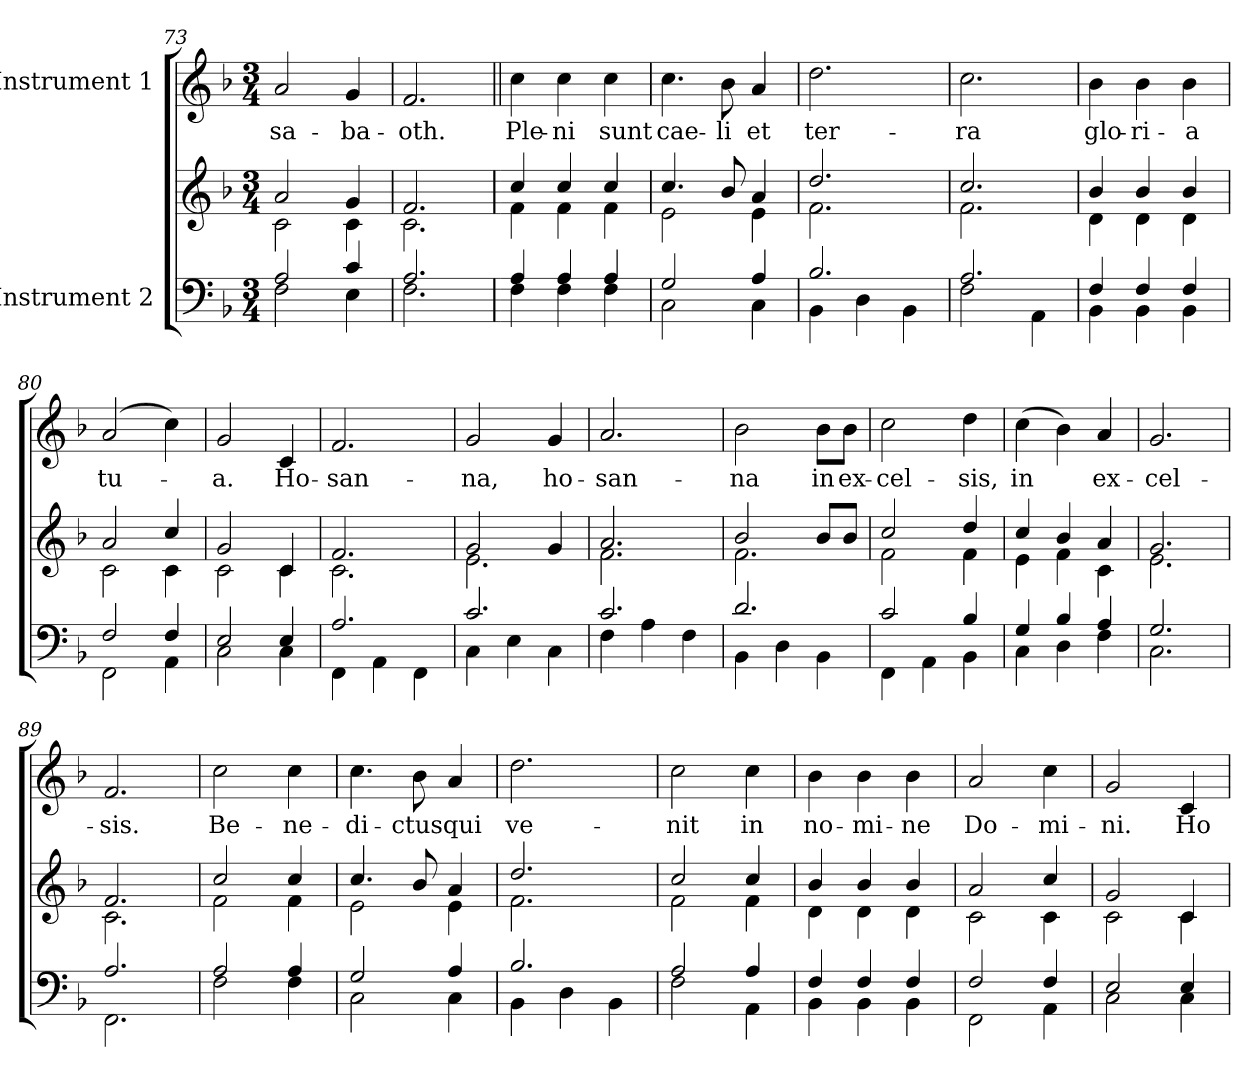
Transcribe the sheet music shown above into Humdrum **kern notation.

**kern	**kern	**kern	**text
*part2	*part2	*part1	*part1
*staff3	*staff2	*staff1	*staff1
*I"Instrument 2	*	*I"Instrument 1	*
*clefF4	*clefG2	*clefG2	*
*k[b-]	*k[b-]	*k[b-]	*
*F:	*F:	*F:	*
*M3/4	*M3/4	*M3/4	*
=73	=73	=73	=73
*^	*^	*	*
!	!	!	!	!	!LO:LY:b:cj
2A/	2F\	2a/	2c\	2a/	sa-
!	!	!	!	!	!LO:LY:b:cj
4c/	4E\	4g/	4c\	4g/	-ba-
=74	=74	=74	=74	=74	=74
!	!	!	!	!	!LO:LY:b:cj
2.A/	2.F\	2.f/	2.c\	2.f/	-oth.
=75	=75	=75	=75	=75||	=75||
!	!	!	!	!	!LO:LY:b:cj
4A/	4F\	4cc/	4f\	4cc\	Ple-
!	!	!	!	!	!LO:LY:b:cj
4A/	4F\	4cc/	4f\	4cc\	-ni
!	!	!	!	!	!LO:LY:b:cj
4A/	4F\	4cc/	4f\	4cc\	sunt
=76	=76	=76	=76	=76	=76
!	!	!	!	!	!LO:LY:b:cj
2G/	2C\	4.cc/	2e\	4.cc\	cae-
!	!	!	!	!	!LO:LY:b:cj
.	.	8b-/	.	8b-\	-li
!	!	!	!	!	!LO:LY:b:cj
4A/	4C\	4a/	4e\	4a/	et
=77	=77	=77	=77	=77	=77
!	!	!	!	!	!LO:LY:b:cj
2.B-/	4BB-\	2.dd/	2.f\	2.dd\	ter-
.	4D\	.	.	.	.
.	4BB-\	.	.	.	.
!!LO:LB:g=z
=78	=78	=78	=78	=78	=78
!	!	!	!	!	!LO:LY:b:cj
2.A/	2F\	2.cc/	2.f\	2.cc\	-ra
.	4AA\	.	.	.	.
=79	=79	=79	=79	=79	=79
!	!	!	!	!	!LO:LY:b:cj
4F/	4BB-\	4b-/	4d\	4b-\	glo-
!	!	!	!	!	!LO:LY:b:cj
4F/	4BB-\	4b-/	4d\	4b-\	-ri-
!	!	!	!	!	!LO:LY:b:cj
4F/	4BB-\	4b-/	4d\	4b-\	-a
=80	=80	=80	=80	=80	=80
!	!	!	!	!	!LO:LY:b:cj
2F/	2FF\	2a/	2c\	(>2a/	tu-
4F/	4AA\	4cc/	4c\	4cc\)	.
=81	=81	=81	=81	=81	=81
!	!	!	!	!	!LO:LY:b:cj
2E/	2C\	2g/	2c\	2g/	-a.
!	!	!	!	!	!LO:LY:b:cj
4E/	4C\	4c/	4c\	4c/	Ho-
=82	=82	=82	=82	=82	=82
!	!	!	!	!	!LO:LY:b:cj
2.A/	4FF\	2.f/	2.c\	2.f/	-san-
.	4AA\	.	.	.	.
.	4FF\	.	.	.	.
=83	=83	=83	=83	=83	=83
!	!	!	!	!	!LO:LY:b:cj
2.c/	4C\	2g/	2.e\	2g/	-na,
.	4E\	.	.	.	.
!	!	!	!	!	!LO:LY:b:cj
.	4C\	4g/	.	4g/	ho-
!!LO:LB:g=z
=84	=84	=84	=84	=84	=84
!	!	!	!	!	!LO:LY:b:cj
2.c/	4F\	2.a/	2.f\	2.a/	-san-
.	4A\	.	.	.	.
.	4F\	.	.	.	.
=85	=85	=85	=85	=85	=85
!	!	!	!	!	!LO:LY:b:cj
2.d/	4BB-\	2b-/	2.f\	2b-\	-na
.	4D\	.	.	.	.
!	!	!	!	!	!LO:LY:b:cj
.	4BB-\	8b-/L	.	8b-\L	in
!	!	!	!	!	!LO:LY:b:cj
.	.	8b-/J	.	8b-\J	ex-
=86	=86	=86	=86	=86	=86
!	!	!	!	!	!LO:LY:b:cj
2c/	4FF\	2cc/	2f\	2cc\	-cel-
.	4AA\	.	.	.	.
!	!	!	!	!	!LO:LY:b:cj
4B-/	4BB-\	4dd/	4f\	4dd\	-sis,
=87	=87	=87	=87	=87	=87
!	!	!	!	!	!LO:LY:b:cj
4G/	4C\	4cc/	4e\	(>4cc\	in
4B-/	4D\	4b-/	4f\	4b-\)	.
!	!	!	!	!	!LO:LY:b:cj
4A/	4F\	4a/	4c\	4a/	ex-
=88	=88	=88	=88	=88	=88
!	!	!	!	!	!LO:LY:b:cj
2.G/	2.C\	2.g/	2.e\	2.g/	-cel-
=89	=89	=89	=89	=89	=89
!	!	!	!	!	!LO:LY:b:cj
2.A/	2.FF\	2.f/	2.c\	2.f/	-sis.
!!LO:PB:g=z
=90	=90	=90	=90	=90	=90
!	!	!	!	!	!LO:LY:b:rj
2A/	2F\	2cc/	2f\	2cc\	Be-
!	!	!	!	!	!LO:LY:b:cj
4A/	4F\	4cc/	4f\	4cc\	-ne-
=91	=91	=91	=91	=91	=91
!	!	!	!	!	!LO:LY:b:cj
2G/	2C\	4.cc/	2e\	4.cc\	-di-
!	!	!	!	!	!LO:LY:b:cj
.	.	8b-/	.	8b-\	-ctus
!	!	!	!	!	!LO:LY:b:cj
4A/	4C\	4a/	4e\	4a/	qui
=92	=92	=92	=92	=92	=92
!	!	!	!	!	!LO:LY:b:cj
2.B-/	4BB-\	2.dd/	2.f\	2.dd\	ve-
.	4D\	.	.	.	.
.	4BB-\	.	.	.	.
=93	=93	=93	=93	=93	=93
!	!	!	!	!	!LO:LY:b:cj
2A/	2F\	2cc/	2f\	2cc\	-nit
!	!	!	!	!	!LO:LY:b:cj
4A/	4AA\	4cc/	4f\	4cc\	in
=94	=94	=94	=94	=94	=94
!	!	!	!	!	!LO:LY:b:cj
4F/	4BB-\	4b-/	4d\	4b-\	no-
!	!	!	!	!	!LO:LY:b:cj
4F/	4BB-\	4b-/	4d\	4b-\	-mi-
!	!	!	!	!	!LO:LY:b:cj
4F/	4BB-\	4b-/	4d\	4b-\	-ne
=95	=95	=95	=95	=95	=95
!	!	!	!	!	!LO:LY:b:cj
2F/	2FF\	2a/	2c\	2a/	Do-
!	!	!	!	!	!LO:LY:b:cj
4F/	4AA\	4cc/	4c\	4cc\	-mi-
!!LO:LB:g=z
=96	=96	=96	=96	=96	=96
!	!	!	!	!	!LO:LY:b:cj
2E/	2C\	2g/	2c\	2g/	-ni.
!	!	!	!	!	!LO:LY:b:cj
4E/	4C\	4c/	4c\	4c/	Ho-
*v	*v	*	*	*	*
*	*v	*v	*	*
=	=	=	=
*-	*-	*-	*-
